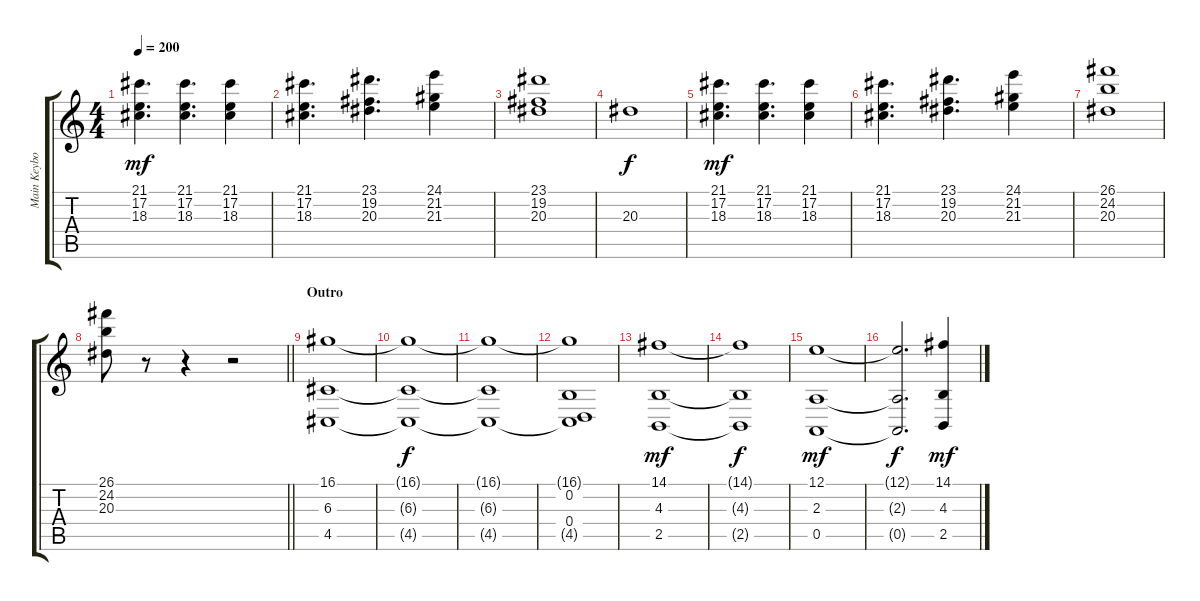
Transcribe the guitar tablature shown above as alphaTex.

\track ("Main Keyboards" "Main Keybo") {instrument stringensemble1}
\staff {score tabs}
\tuning (E4 B3 G3 D3 A2 E2) {hide}
\ts (4 4)
\tempo 200
\clef g2
\ks c
(21.1 17.2 18.3).4{d dy mf} (21.1 17.2 18.3).4{d} (21.1 17.2 18.3).4 |
(21.1 17.2 18.3).4{d} (23.1 19.2 20.3).4{d} (24.1 21.2 21.3).4 |
(23.1 19.2 20.3).1 |
20.3.1{dy f} |
(21.1 17.2 18.3).4{d dy mf} (21.1 17.2 18.3).4{d} (21.1 17.2 18.3).4 |
(21.1 17.2 18.3).4{d} (23.1 19.2 20.3).4{d} (24.1 21.2 21.3).4 |
(26.1 24.2 20.3).1 |
\barLineRight lightlight
(26.1 24.2 20.3).8 r.8 r.4 r.2 |
\section ("" "Outro")
(16.1 6.3 4.5).1 |
(16.1{t} 6.3{t} 4.5{t}).1{dy f} |
(16.1{t} 6.3{t} 4.5{t}).1 |
(16.1{t} 0.2 0.4 4.5{t}).1 |
(14.1 4.3 2.5).1{dy mf} |
(14.1{t} 4.3{t} 2.5{t}).1{dy f} |
(12.1 2.3 0.5).1{dy mf} |
(12.1{t} 2.3{t} 0.5{t}).2{d dy f} (14.1 4.3 2.5).4{dy mf}
